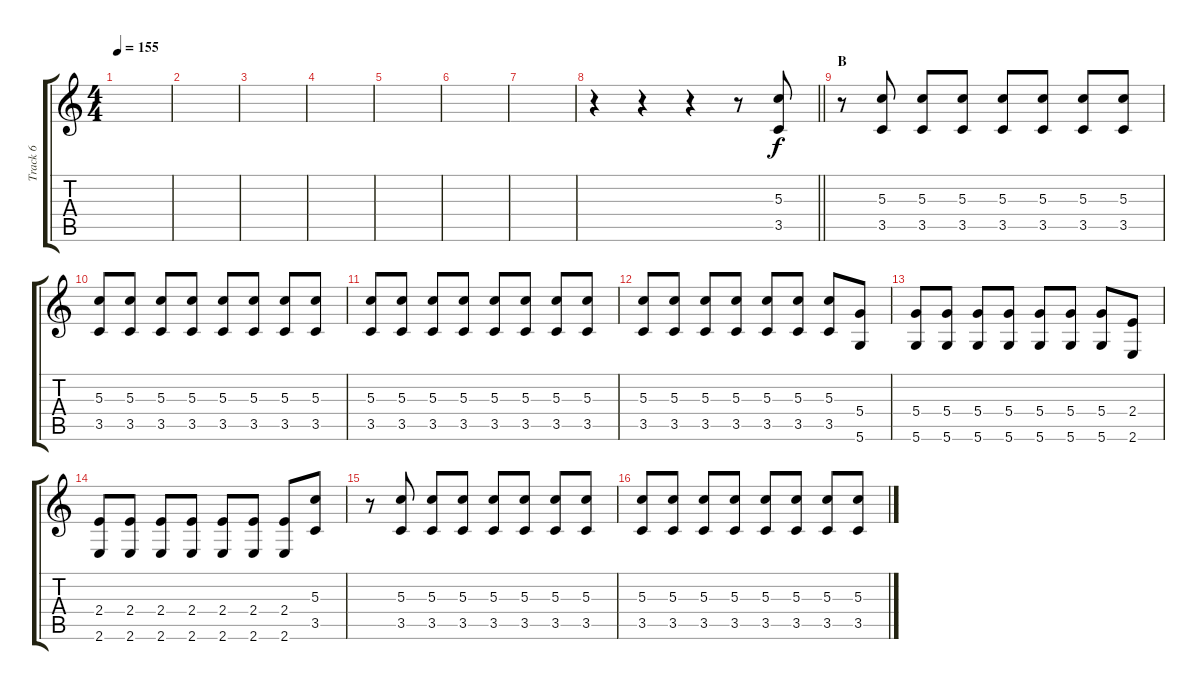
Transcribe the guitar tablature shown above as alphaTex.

\track ("Track 6" "Track 6") {instrument overdrivenguitar}
\staff {score tabs}
\tuning (E4 B3 G3 D3 A2 D2) {hide}
\ts (4 4)
\tempo 155
\clef g2
\ks c
|
|
|
|
|
|
|
\barLineRight lightlight
r.4 r.4 r.4 r.8 (5.3 3.5).8 |
\section ("" "B")
r.8 (5.3 3.5).8 (5.3 3.5).8 (5.3 3.5).8 (5.3 3.5).8 (5.3 3.5).8 (5.3 3.5).8 (5.3 3.5).8 |
(5.3 3.5).8 (5.3 3.5).8 (5.3 3.5).8 (5.3 3.5).8 (5.3 3.5).8 (5.3 3.5).8 (5.3 3.5).8 (5.3 3.5).8 |
(5.3 3.5).8 (5.3 3.5).8 (5.3 3.5).8 (5.3 3.5).8 (5.3 3.5).8 (5.3 3.5).8 (5.3 3.5).8 (5.3 3.5).8 |
(5.3 3.5).8 (5.3 3.5).8 (5.3 3.5).8 (5.3 3.5).8 (5.3 3.5).8 (5.3 3.5).8 (5.3 3.5).8 (5.4 5.6).8 |
(5.4 5.6).8 (5.4 5.6).8 (5.4 5.6).8 (5.4 5.6).8 (5.4 5.6).8 (5.4 5.6).8 (5.4 5.6).8 (2.4 2.6).8 |
(2.4 2.6).8 (2.4 2.6).8 (2.4 2.6).8 (2.4 2.6).8 (2.4 2.6).8 (2.4 2.6).8 (2.4 2.6).8 (5.3 3.5).8 |
r.8 (5.3 3.5).8 (5.3 3.5).8 (5.3 3.5).8 (5.3 3.5).8 (5.3 3.5).8 (5.3 3.5).8 (5.3 3.5).8 |
(5.3 3.5).8 (5.3 3.5).8 (5.3 3.5).8 (5.3 3.5).8 (5.3 3.5).8 (5.3 3.5).8 (5.3 3.5).8 (5.3 3.5).8
